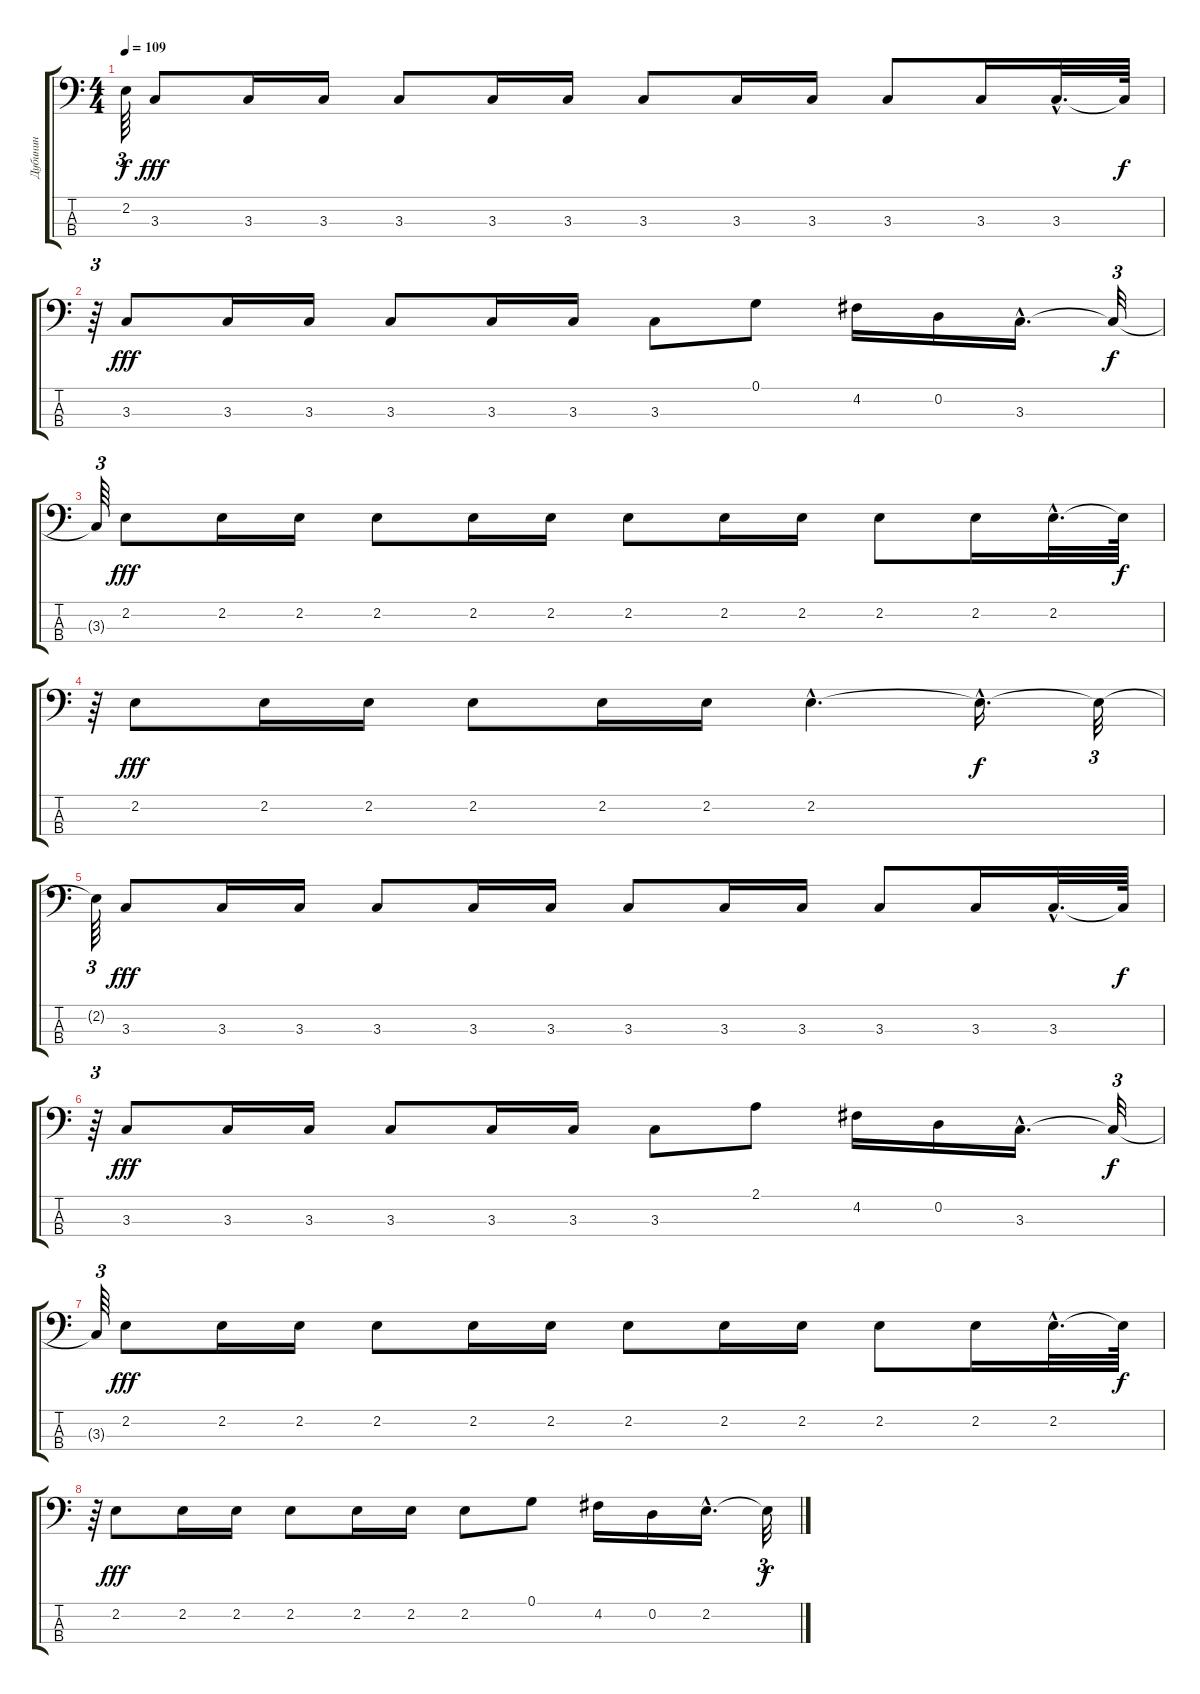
\track ("Дубинин" "Дубинин") {instrument electricbassfinger}
\staff {score tabs}
\tuning (G2 D2 A1 E1) {hide}
\ts (4 4)
\tempo 109
\clef f4
\ks c
2.2{t}.64{tu (3 2) dy f} 3.3.8{dy fff} 3.3.16 3.3.16 3.3.8 3.3.16 3.3.16 3.3.8 3.3.16 3.3.16 3.3.8 3.3.16 3.3{hac}.32{d} 3.3{t}.64{dy f} |
r.64{tu (3 2)} 3.3.8{dy fff} 3.3.16 3.3.16 3.3.8 3.3.16 3.3.16 3.3.8 0.1.8 4.2.16 0.2.16 3.3{hac}.16{d} 3.3{t}.32{tu (3 2) dy f} |
3.3{t}.64{tu (3 2)} 2.2.8{dy fff} 2.2.16 2.2.16 2.2.8 2.2.16 2.2.16 2.2.8 2.2.16 2.2.16 2.2.8 2.2.16 2.2{hac}.32{d} 2.2{t}.64{dy f} |
r.64{tu (3 2)} 2.2.8{dy fff} 2.2.16 2.2.16 2.2.8 2.2.16 2.2.16 2.2{hac}.4{d} 2.2{hac t}.16{d dy f} 2.2{t}.32{tu (3 2)} |
2.2{t}.64{tu (3 2)} 3.3.8{dy fff} 3.3.16 3.3.16 3.3.8 3.3.16 3.3.16 3.3.8 3.3.16 3.3.16 3.3.8 3.3.16 3.3{hac}.32{d} 3.3{t}.64{dy f} |
r.64{tu (3 2)} 3.3.8{dy fff} 3.3.16 3.3.16 3.3.8 3.3.16 3.3.16 3.3.8 2.1.8 4.2.16 0.2.16 3.3{hac}.16{d} 3.3{t}.32{tu (3 2) dy f} |
3.3{t}.64{tu (3 2)} 2.2.8{dy fff} 2.2.16 2.2.16 2.2.8 2.2.16 2.2.16 2.2.8 2.2.16 2.2.16 2.2.8 2.2.16 2.2{hac}.32{d} 2.2{t}.64{dy f} |
r.64{tu (3 2)} 2.2.8{dy fff} 2.2.16 2.2.16 2.2.8 2.2.16 2.2.16 2.2.8 0.1.8 4.2.16 0.2.16 2.2{hac}.16{d} 2.2{t}.32{tu (3 2) dy f}
